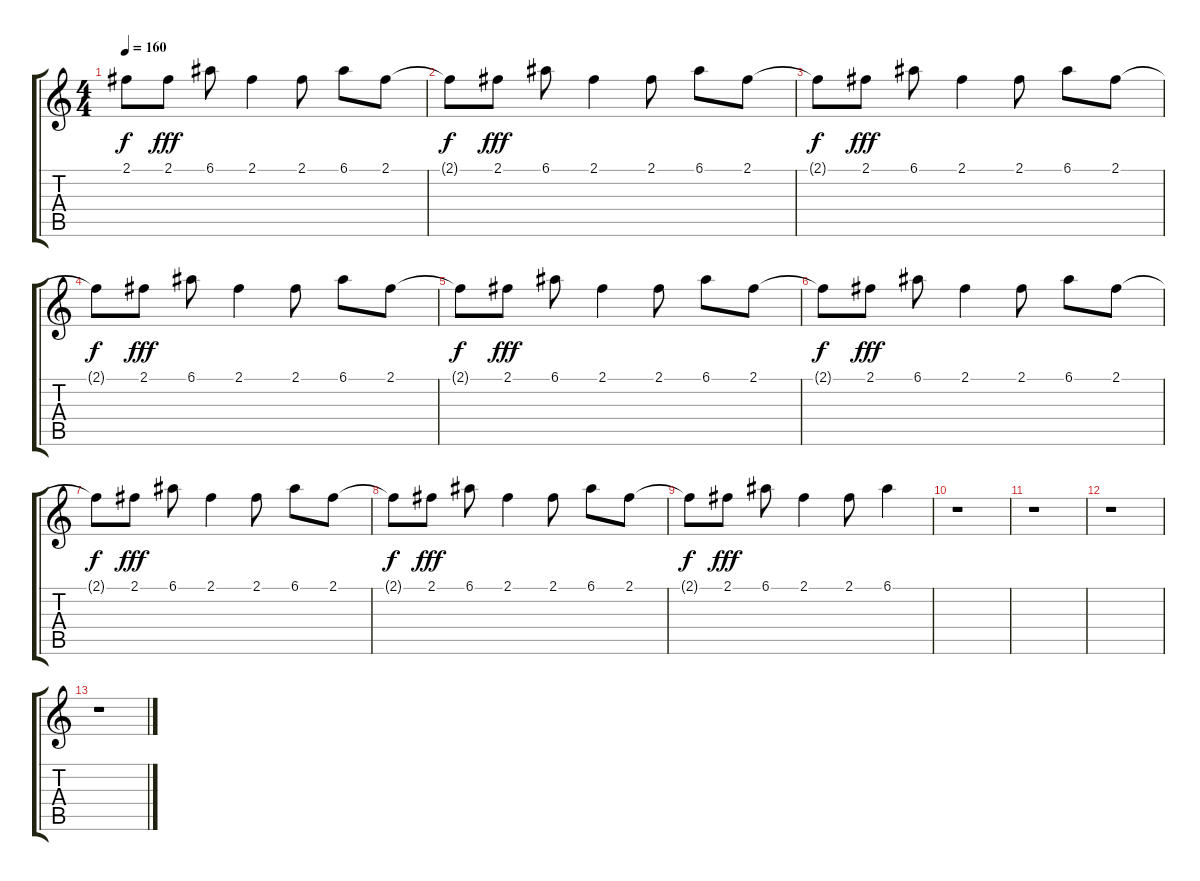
\track "" {instrument electricguitarclean}
\staff {score tabs}
\tuning (E4 B3 G3 D3 A2 E2) {hide}
\ts (4 4)
\tempo 160
\clef g2
\ks c
2.1{t}.8{dy f} 2.1.8{dy fff} 6.1.8 2.1.4 2.1.8 6.1.8 2.1.8 |
2.1{t}.8{dy f} 2.1.8{dy fff} 6.1.8 2.1.4 2.1.8 6.1.8 2.1.8 |
2.1{t}.8{dy f} 2.1.8{dy fff} 6.1.8 2.1.4 2.1.8 6.1.8 2.1.8 |
2.1{t}.8{dy f} 2.1.8{dy fff} 6.1.8 2.1.4 2.1.8 6.1.8 2.1.8 |
2.1{t}.8{dy f} 2.1.8{dy fff} 6.1.8 2.1.4 2.1.8 6.1.8 2.1.8 |
2.1{t}.8{dy f} 2.1.8{dy fff} 6.1.8 2.1.4 2.1.8 6.1.8 2.1.8 |
2.1{t}.8{dy f} 2.1.8{dy fff} 6.1.8 2.1.4 2.1.8 6.1.8 2.1.8 |
2.1{t}.8{dy f} 2.1.8{dy fff} 6.1.8 2.1.4 2.1.8 6.1.8 2.1.8 |
2.1{t}.8{dy f} 2.1.8{dy fff} 6.1.8 2.1.4 2.1.8 6.1.4 |
r.1 |
r.1 |
r.1 |
r.1
